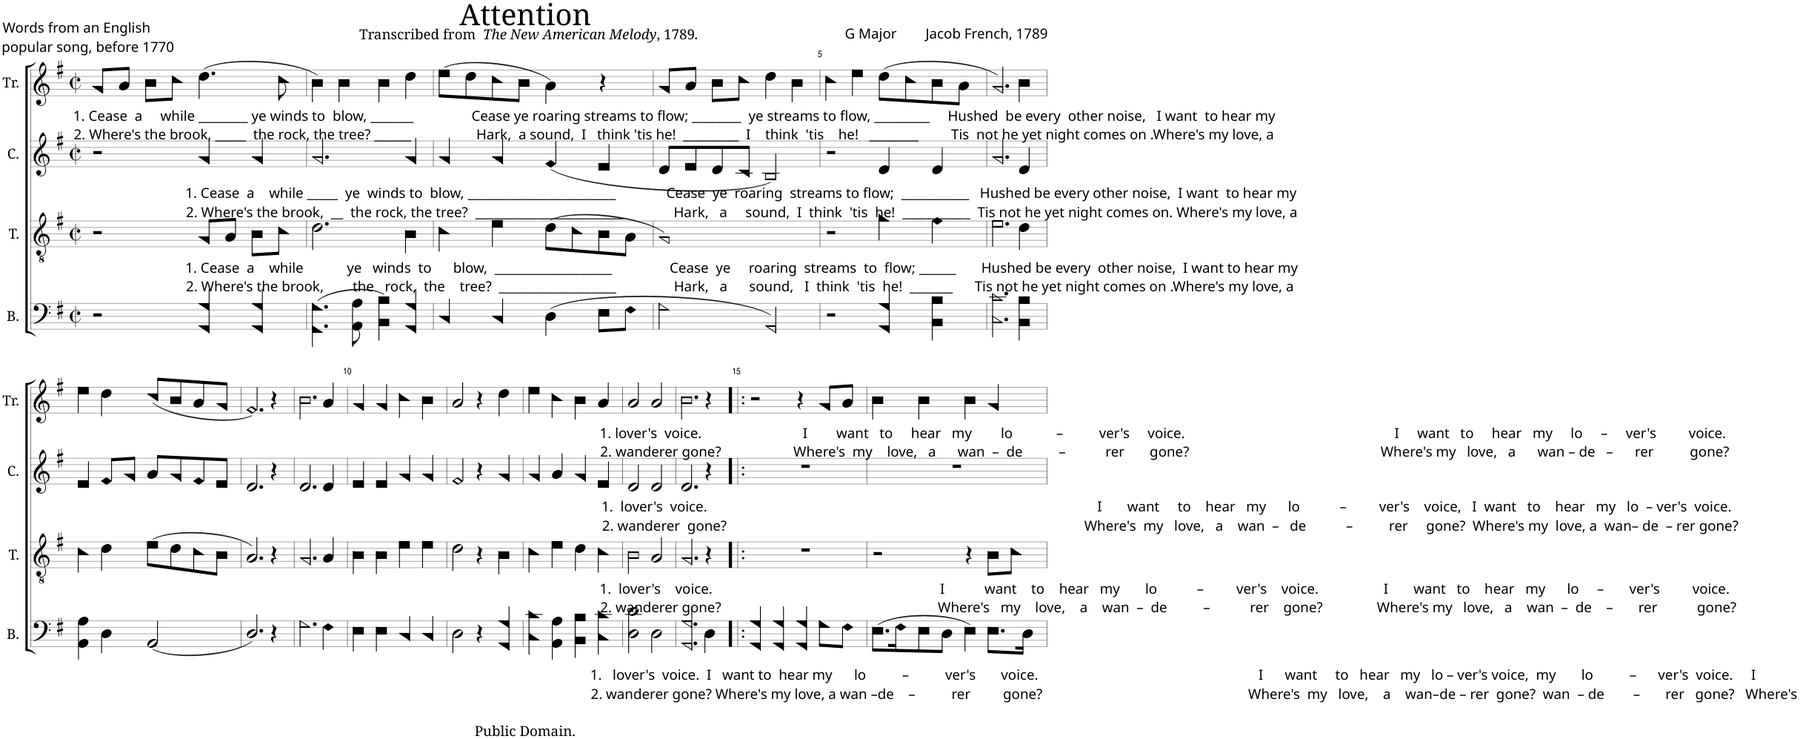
**kern	**kern	**kern	**kern
*part4	*part3	*part2	*part1
*staff4	*staff3	*staff2	*staff1
*I"B.	*I"T.	*I"C.	*I"Tr.
*I'B.	*I'T.	*I'C.	*I'Tr.
*clefF4	*clefGv2	*clefG2	*clefG2
*k[f#]	*k[f#]	*k[f#]	*k[f#]
*M2/2	*M2/2	*M2/2	*M2/2
*met(c|)	*met(c|)	*met(c|)	*met(c|)
=1	=1	=1	=1
!	!	!	!LO:TX:b:t=1. Cease  a     while ________ ye winds to  blow, _______                Cease ye roaring streams to flow; ________  ye streams to flow, _________     Hushed  be every  other noise,   I want  to hear my
!	!	!	!LO:TX:b:t=2. Where's the brook, _____  the rock, the tree? ______                  Hark,  a sound,  I   think 'tis he!  _________  I    think  'tis    he!   ________         Tis  not he yet night comes on .Where's my love, a
2r	2r	2r	8g!/L
.	.	.	8a!/J
.	.	.	8b!\L
.	.	.	8cc!\J
!	!	!LO:TX:b:t=1. Cease  a    while _____  ye  winds to  blow, ________________________              Cease  ye  roaring  streams to flow;  ___________   Hushed be every other noise,  I want  to hear my	!
!	!	!LO:TX:b:t=2. Where's the brook,  __  the rock, the tree?  ________________________              Hark,   a     sound,  I  think  'tis  he!  ___________  Tis not he yet night comes on. Where's my love, a	!
!	!LO:TX:b:t=1. Cease  a    while            ye   winds  to      blow,  ___________________                Cease  ye     roaring  streams  to  flow; ______       Hushed be every  other noise,  I want to hear my	!	!
!	!LO:TX:b:t=2. Where's the brook,        the   rock,  the    tree?  ___________________                Hark,   a      sound,   I  think  'tis  he!  _______      Tis not he yet night comes on .Where's my love, a	!	!
4GG!/ 4G!/	8G!/L	4g!/	(4.dd!\
.	8A!/J	.	.
4GG!/ 4G!/	8B!\L	4g!/	.
.	8c!\J	.	8cc!\
=2	=2	=2	=2
(4.GG!\ 4.G!\	2.d!\	2.g!/	4b!\)
.	.	.	4b!\
8AA!\ 8A!\	.	.	.
4BB!\ 4B!\)	.	.	4b!\
4GG!/ 4G!/	4B!\	4g!/	4dd!\
=3	=3	=3	=3
4C!/	4c!\	4g!/	(8ee!\L
.	.	.	8dd!\
4C!/	4e!\	4g!/	8cc!\
.	.	.	8b!\J
(4D!\	(8d!\L	(4f#!/	4a!\)
.	8c!\	.	.
8E!\L	8B!\	4e!/	4r
8F#!\J	8A!\J	.	.
=4	=4	=4	=4
2G!\	1G!)	8d!/L	8g!/L
.	.	8e!/	8a!/J
.	.	8d!/	8b!\L
.	.	8c!/J	8cc!\J
2GG!/)	.	2B!/)	4dd!\
.	.	.	4b!\
=5	=5	=5	=5
2r	2r	2r	4cc!\
.	.	.	4ee!\
4GG!/ 4G!/	4g!\	4d!/	(8dd!\L
.	.	.	8cc!\
4BB!\ 4B!\	4f#!\	4d!/	8b!\
.	.	.	8a!\J
=6	=6	=6	=6
2.C!\ 2.c!\	2.e!\	2.g!/	2.g!/)
4BB!\ 4B!\	4d!\	4d!/	4b!\
!!LO:LB:g=z
=7	=7	=7	=7
4AA!\ 4A!\	4c!\	4e!/	4ee!\
4D!\	4d!\	8f#!/L	4dd!\
.	.	8g!/J	.
(2AA!/	(8e!\L	8a!/L	(8cc!/L
.	8d!\	8g!/	8b!/
.	8c!\	8f#!/	8a!/
.	8B!\J	8e!/J	8g!/J
=8	=8	=8	=8
2.D!/)	2.A!/)	2.d!/	2.f#!/)
4r	4r	4r	4r
=9	=9	=9	=9
2.G!\	2.G!/	2.d!/	2.b!\
4F#!\	4A!/	4d!/	4a!/
=10	=10	=10	=10
4E!\	4B!\	4e!/	4g!/
4E!\	4B!\	4e!/	4g!/
4C!/	4e!\	4g!/	4cc!\
4C!/	4e!\	4g!/	4b!\
=11	=11	=11	=11
2D!\	2d!\	2f#!/	2a!/
4r	4r	4r	4r
4GG!/ 4G!/	4B!\	4g!/	4dd!\
=12	=12	=12	=12
4C!\ 4c!\	4c!\	4g!/	4ee!\
4AA!\ 4A!\	4e!\	4a!/	4cc!\
4BB!\ 4B!\	4d!\	4g!/	4b!\
4C!\ 4c!\	4c!\	4e!/	4a!/
=13	=13	=13	=13
!	!	!	!LO:TX:b:t=1. lover's  voice.                            I        want   to     hear   my        lo            –          ver's     voice.                                                          I     want   to     hear   my     lo     –     ver's         voice.
!	!	!	!LO:TX:b:t=2. wanderer gone?                    Where's  my    love,   a      wan  –  de          –           rer       gone?      &nbsp;&nbsp;&nbsp;&nbsp;&nbsp;&nbsp;&nbsp;&nbsp;&nbsp;&nbsp;&nbsp;                                    Where's my   love,   a      wan – de   –      rer          gone?
!	!	!LO:TX:b:t=1.  lover's  voice.                                                                                                            I       want     to    hear   my      lo           –         ver's    voice,   I  want   to    hear   my   lo  – ver's  voice.	!
!	!	!LO:TX:b:t=2. wanderer  gone?                                                                                                   Where's  my   love,   a    wan  –   de           –          rer     gone?  Where's my  love, a  wan– de  – rer gone?	!
!	!LO:TX:b:t=1.  lover's    voice.                                                               I           want    to    hear   my       lo           –         ver's    voice.                  I       want   to    hear   my      lo     –       ver's         voice.	!	!
!	!LO:TX:b:t=2. wanderer gone?                                                            Where's   my    love,    a    wan  –  de          –           rer    gone?               Where's my   love,   a    wan  –  de    –       rer           gone?	!	!
!LO:TX:b:t=1.   lover's  voice.  I   want to  hear my      lo          –          ver's       voice.                                                             I      want     to   hear   my   lo – ver's voice,  my       lo          –      ver's  voice.     I	!	!	!
!LO:TX:b:t=2. wanderer gone? Where's my love, a wan –de    –          rer         gone?                                                         Where's  my   love,    a    wan–de – rer  gone?  wan  – de        –       rer   gone?   Where's	!	!	!
2D!\ 2d!\	2B!\	2d!/	2a!/
2D!\	2A!/	2d!/	2a!/
=14	=14	=14	=14
2.GG!/ 2.G!/	2.G!/	2.d!/	2.b!\
4D!\	4r	4r	4r
=15!|:	=15!|:	=15!|:	=15!|:
4GG!/ 4G!/	1r	1r	2r
4GG!/ 4G!/	.	.	.
4GG!/ 4G!/	.	.	4r
8G!\L	.	.	8g!/L
8F#!\J	.	.	8a!/J
=16	=16	=16	=16
(8.E!\L	2r	1r	4b!\
16F#!\K	.	.	.
8E!\	.	.	4b!\
8D!\J	.	.	.
4E!\)	4r	.	4b!\
8.E!\L	8B!\L	.	4g!/
.	8c!\J	.	.
16D!\Jk	.	.	.
=	=	=	=
*-	*-	*-	*-
